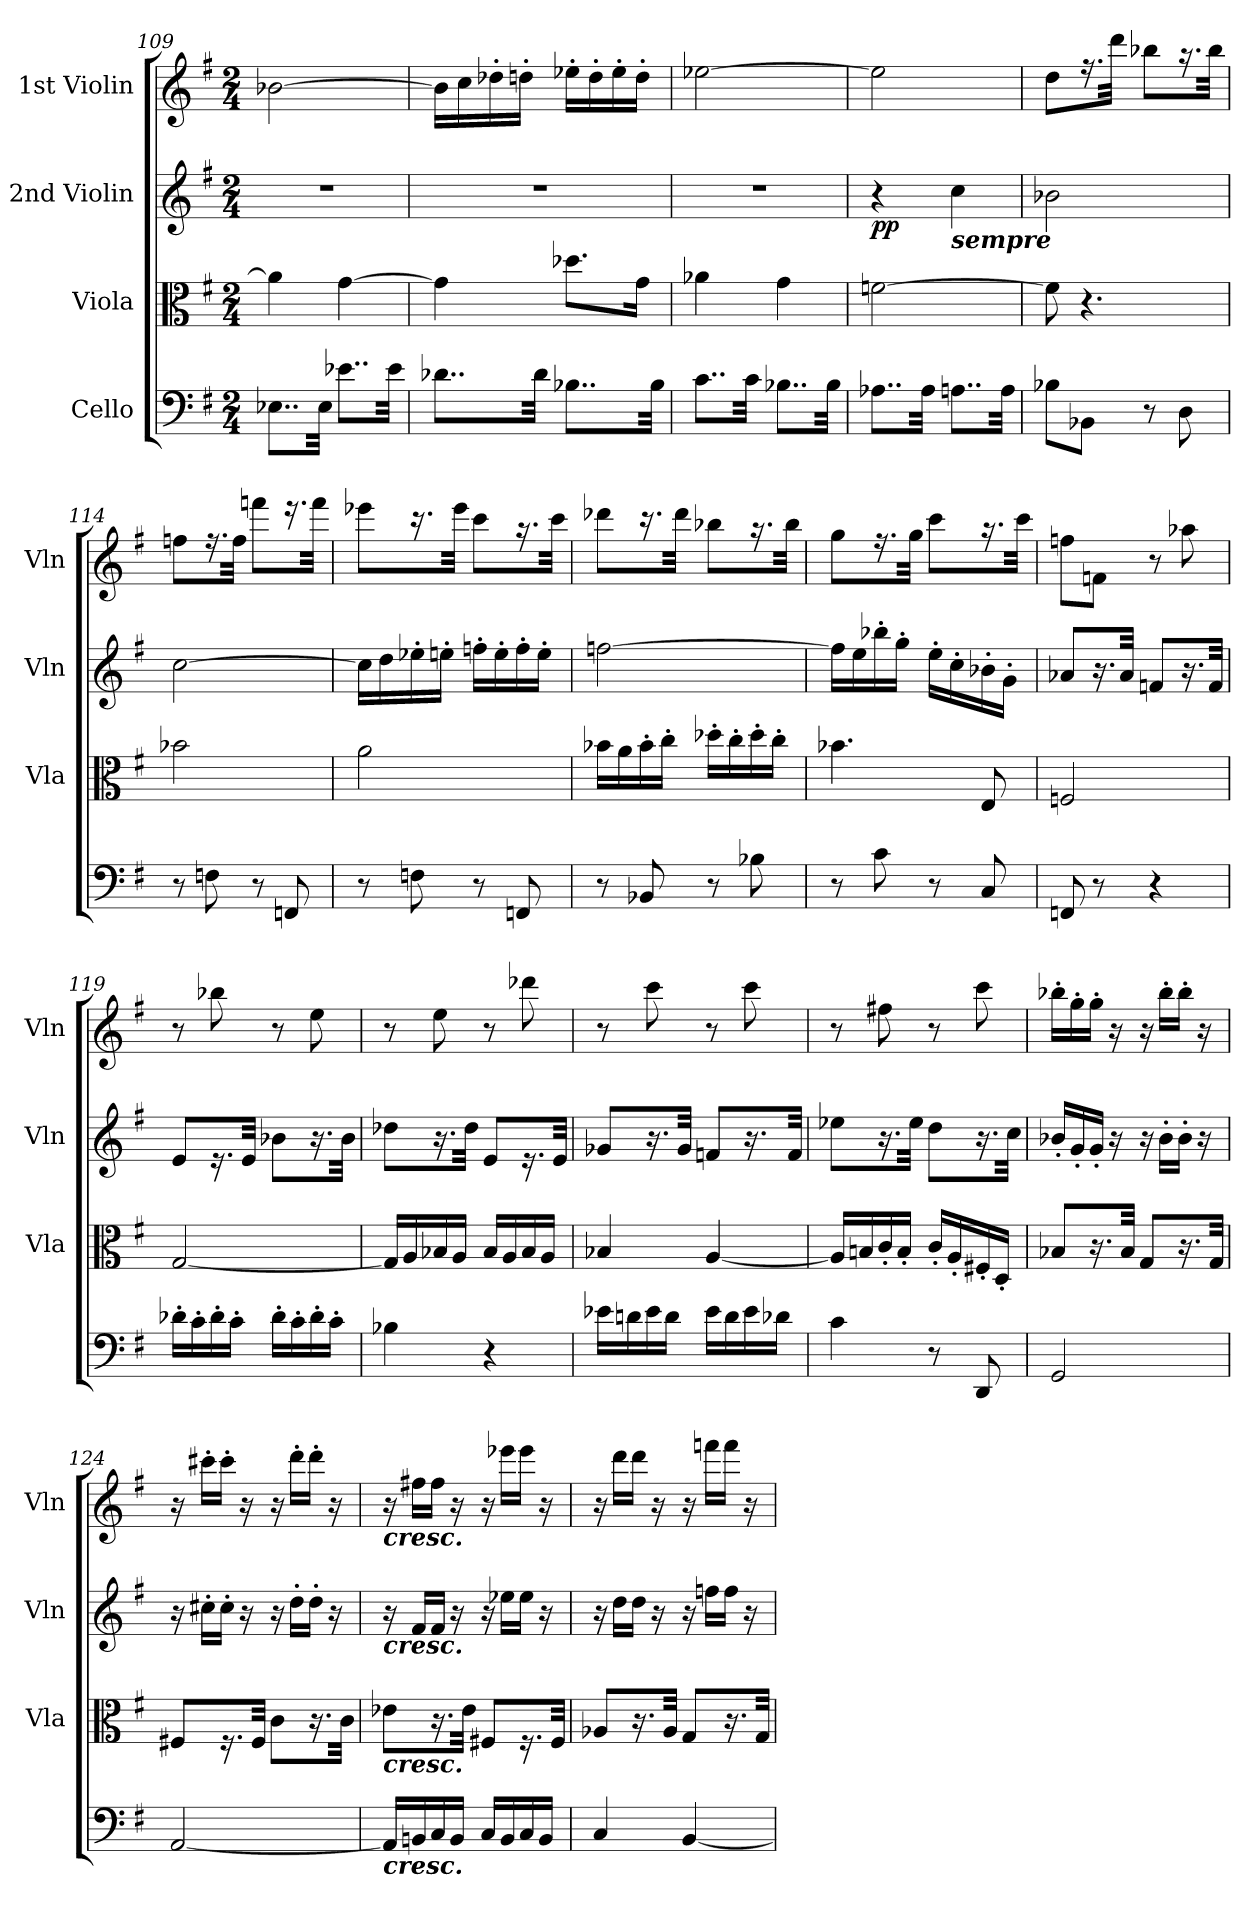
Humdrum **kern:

**kern	**kern	**kern	**dynam	**kern
*part4	*part3	*part2	*part2	*part1
*staff4	*staff3	*staff2	*staff2	*staff1
*I"Cello	*I"Viola	*I"2nd Violin	*	*I"1st Violin
*	*I'Vla	*I'Vln	*	*I'Vln
*clefF4	*clefC3	*clefG2	*	*clefG2
*k[f#]	*k[f#]	*k[f#]	*	*k[f#]
*G:	*G:	*G:	*	*G:
*M2/4	*M2/4	*M2/4	*	*M2/4
=109	=109	=109	=109	=109
8..E-X\L	4a-\]	2r	.	[2b-X\
32E-\Jkk	.	.	.	.
8..e-X\L	[4g\	.	.	.
32e-\Jkk	.	.	.	.
=110	=110	=110	=110	=110
8..d-X\L	4g\]	2r	.	16b-\LL]
.	.	.	.	16cc\
.	.	.	.	16dd-X'\
.	.	.	.	16ddn'\JJ
32d-\Jkk	.	.	.	.
8..B-X\L	8.dd-X\L	.	.	16ee-X'\LL
.	.	.	.	16dd'\
.	.	.	.	16ee-'\
.	16g\Jk	.	.	16dd'\JJ
32B-\Jkk	.	.	.	.
=111	=111	=111	=111	=111
8..c\L	4a-X\	2r	.	[2ee-X\
32c\Jkk	.	.	.	.
8..B-X\L	4g\	.	.	.
32B-\Jkk	.	.	.	.
=112	=112	=112	=112	=112
!	!	!	!LO:DY:b	!
8..A-X\L	[2fn\	4r	pp	2ee-\]
32A-\Jkk	.	.	.	.
!	!	!LO:TX:b:Bi:t=sempre	!	!
8..An\L	.	4cc\	.	.
32A\Jkk	.	.	.	.
=113	=113	=113	=113	=113
8B-X\L	8f\]	2b-X\	.	8dd\L
8BB-X\J	4.r	.	.	16.r
.	.	.	.	32ddd\Jkk
8r	.	.	.	8bb-X\L
8D\	.	.	.	16.r
.	.	.	.	32bb-\Jkk
=114	=114	=114	=114	=114
8r	2b-X\	[2cc\	.	8ffn\L
8Fn\	.	.	.	16.r
.	.	.	.	32ff\Jkk
8r	.	.	.	8fffn\L
8FFn/	.	.	.	16.r
.	.	.	.	32fff\Jkk
=115	=115	=115	=115	=115
8r	2a\	16cc\LL]	.	8eee-X\L
.	.	16dd\	.	.
8Fn\	.	16ee-X'\	.	16.r
.	.	16een'\JJ	.	.
.	.	.	.	32eee-\Jkk
8r	.	16ffn'\LL	.	8ccc\L
.	.	16ee'\	.	.
8FFn/	.	16ff'\	.	16.r
.	.	16ee'\JJ	.	.
.	.	.	.	32ccc\Jkk
=116	=116	=116	=116	=116
8r	16b-X\LL	[2ffn\	.	8ddd-X\L
.	16a\	.	.	.
8BB-X/	16b-'\	.	.	16.r
.	16cc'\JJ	.	.	.
.	.	.	.	32ddd-\Jkk
8r	16dd-X'\LL	.	.	8bb-X\L
.	16cc'\	.	.	.
8B-X\	16dd-'\	.	.	16.r
.	16cc'\JJ	.	.	.
.	.	.	.	32bb-\Jkk
=117	=117	=117	=117	=117
8r	4.b-X\	16ff\LL]	.	8gg\L
.	.	16ee\	.	.
8c\	.	16bb-X'\	.	16.r
.	.	16gg'\JJ	.	.
.	.	.	.	32gg\Jkk
8r	.	16ee'\LL	.	8ccc\L
.	.	16cc'\	.	.
8C/	8E/	16b-X'\	.	16.r
.	.	16g'\JJ	.	.
.	.	.	.	32ccc\Jkk
=118	=118	=118	=118	=118
8FFn/	2Fn/	8a-X/L	.	8ffn\L
8r	.	16.r	.	8fn\J
.	.	32a-/Jkk	.	.
4r	.	8fn/L	.	8r
.	.	16.r	.	8aa-X\
.	.	32f/Jkk	.	.
=119	=119	=119	=119	=119
16d-X'\LL	[2G/	8e/L	.	8r
16c'\	.	.	.	.
16d-'\	.	16.r	.	8bb-X\
16c'\JJ	.	.	.	.
.	.	32e/Jkk	.	.
16d-'\LL	.	8b-X\L	.	8r
16c'\	.	.	.	.
16d-'\	.	16.r	.	8ee\
16c'\JJ	.	.	.	.
.	.	32b-\Jkk	.	.
=120	=120	=120	=120	=120
4B-X\	16G/LL]	8dd-X\L	.	8r
.	16A/	.	.	.
.	16B-X/	16.r	.	8ee\
.	16A/JJ	.	.	.
.	.	32dd-\Jkk	.	.
4r	16B-/LL	8e/L	.	8r
.	16A/	.	.	.
.	16B-/	16.r	.	8ddd-X\
.	16A/JJ	.	.	.
.	.	32e/Jkk	.	.
=121	=121	=121	=121	=121
16e-X\LL	4B-X/	8g-X/L	.	8r
16dn\	.	.	.	.
16e-\	.	16.r	.	8ccc\
16d\JJ	.	.	.	.
.	.	32g-/Jkk	.	.
16e-\LL	[4A/	8fn/L	.	8r
16d\	.	.	.	.
16e-\	.	16.r	.	8ccc\
16d-X\JJ	.	.	.	.
.	.	32f/Jkk	.	.
=122	=122	=122	=122	=122
4c\	16A/LL]	8ee-X\L	.	8r
.	16Bn/	.	.	.
.	16c'/	16.r	.	8ff#X\
.	16B'/JJ	.	.	.
.	.	32ee-\Jkk	.	.
8r	16c'/LL	8dd\L	.	8r
.	16A'/	.	.	.
8DD/	16F#X'/	16.r	.	8ccc\
.	16D'/JJ	.	.	.
.	.	32cc\Jkk	.	.
=123	=123	=123	=123	=123
2GG/	8B-X/L	16b-X'/LL	.	16bb-X'\LL
.	.	16g'/	.	16gg'\
.	16.r	16g'/JJ	.	16gg'\JJ
.	.	16r	.	16r
.	32B-/Jkk	.	.	.
.	8G/L	16r	.	16r
.	.	16b-'\LL	.	16bb-'\LL
.	16.r	16b-'\JJ	.	16bb-'\JJ
.	.	16r	.	16r
.	32G/Jkk	.	.	.
=124	=124	=124	=124	=124
[2AA/	8F#X/L	16r	.	16r
.	.	16cc#X'\LL	.	16ccc#X'\LL
.	16.r	16cc#'\JJ	.	16ccc#'\JJ
.	.	16r	.	16r
.	32F#/Jkk	.	.	.
.	8c\L	16r	.	16r
.	.	16dd'\LL	.	16ddd'\LL
.	16.r	16dd'\JJ	.	16ddd'\JJ
.	.	16r	.	16r
.	32c\Jkk	.	.	.
=125	=125	=125	=125	=125
!	!	!	!	!LO:TX:b:Bi:t=cresc.
!	!	!LO:TX:b:Bi:t=cresc.	!	!
!	!LO:TX:b:Bi:t=cresc.	!	!	!
!LO:TX:b:Bi:t=cresc.	!	!	!	!
16AA/LL]	8e-X\L	16r	.	16r
16BBn/	.	16f#/LL	.	16ff#X\LL
16C/	16.r	16f#/JJ	.	16ff#\JJ
16BB/JJ	.	16r	.	16r
.	32e-\Jkk	.	.	.
16C/LL	8F#X/L	16r	.	16r
16BB/	.	16ee-X\LL	.	16eee-X\LL
16C/	16.r	16ee-\JJ	.	16eee-\JJ
16BB/JJ	.	16r	.	16r
.	32F#/Jkk	.	.	.
=126	=126	=126	=126	=126
4C/	8A-X/L	16r	.	16r
.	.	16dd\LL	.	16ddd\LL
.	16.r	16dd\JJ	.	16ddd\JJ
.	.	16r	.	16r
.	32A-/Jkk	.	.	.
[4BB/	8G/L	16r	.	16r
.	.	16ffn\LL	.	16fffn\LL
.	16.r	16ff\JJ	.	16fff\JJ
.	.	16r	.	16r
.	32G/Jkk	.	.	.
=	=	=	=	=
*-	*-	*-	*-	*-
